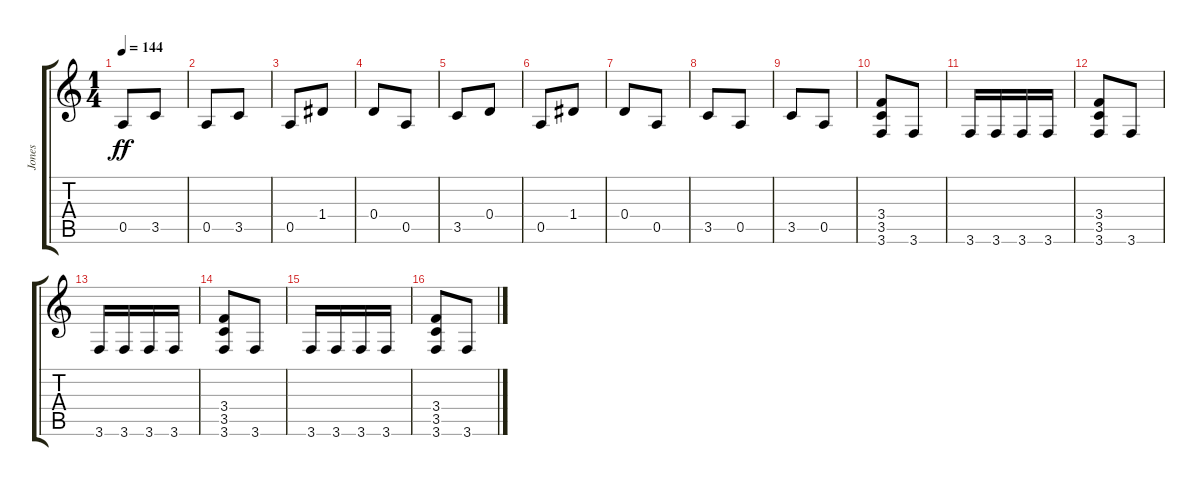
\track ("Jones" "Jones") {instrument distortionguitar}
\staff {score tabs}
\tuning (E4 B3 G3 D3 A2 D2) {hide}
\ts (1 4)
\tempo 144
\clef g2
\ks c
0.5.8{dy ff} 3.5.8 |
0.5.8 3.5.8 |
0.5.8 1.4.8 |
0.4.8 0.5.8 |
3.5.8 0.4.8 |
0.5.8 1.4.8 |
0.4.8 0.5.8 |
3.5.8 0.5.8 |
3.5.8 0.5.8 |
(3.4 3.5 3.6).8 3.6.8 |
3.6.16 3.6.16 3.6.16 3.6.16 |
(3.4 3.5 3.6).8 3.6.8 |
3.6.16 3.6.16 3.6.16 3.6.16 |
(3.4 3.5 3.6).8 3.6.8 |
3.6.16 3.6.16 3.6.16 3.6.16 |
(3.4 3.5 3.6).8 3.6.8
